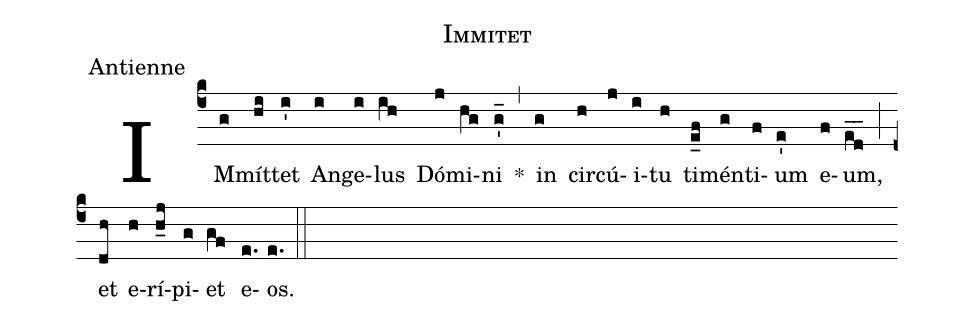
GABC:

name:Immitet;
office-part:Antienne;
%%
(c4) IM(g)mít(hi)tet(i') An(i)ge(i)lus(ih) Dó(j)mi(hg)ni(g'_) *(,)
in(g) cir(h)cú(j)i(i)tu(h) ti(e_f)mén(g)ti(f)um(e') e(f)um,(ed__) (;)
et(dh) e(h)rí(h_j)pi(g)et(gf) e(e.)os.(e.) (::)
